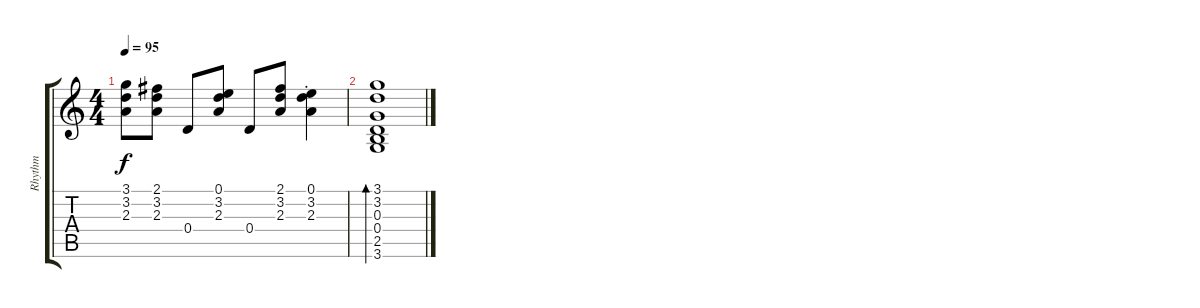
\track ("Rhythm" "Rhythm") {instrument acousticguitarsteel}
\staff {score tabs}
\tuning (E4 B3 G3 D3 A2 E2) {hide}
\ts (4 4)
\tempo 95
\clef g2
\ks c
(3.1{t} 3.2{t} 2.3{t}).8{dy f} (2.1 3.2 2.3).8 0.4.8 (0.1 3.2 2.3).8 0.4.8 (2.1 3.2 2.3).8 (0.1{st} 3.2{st} 2.3{st}).4 |
(3.1 3.2 0.3 0.4 2.5 3.6).1{bd 30}
